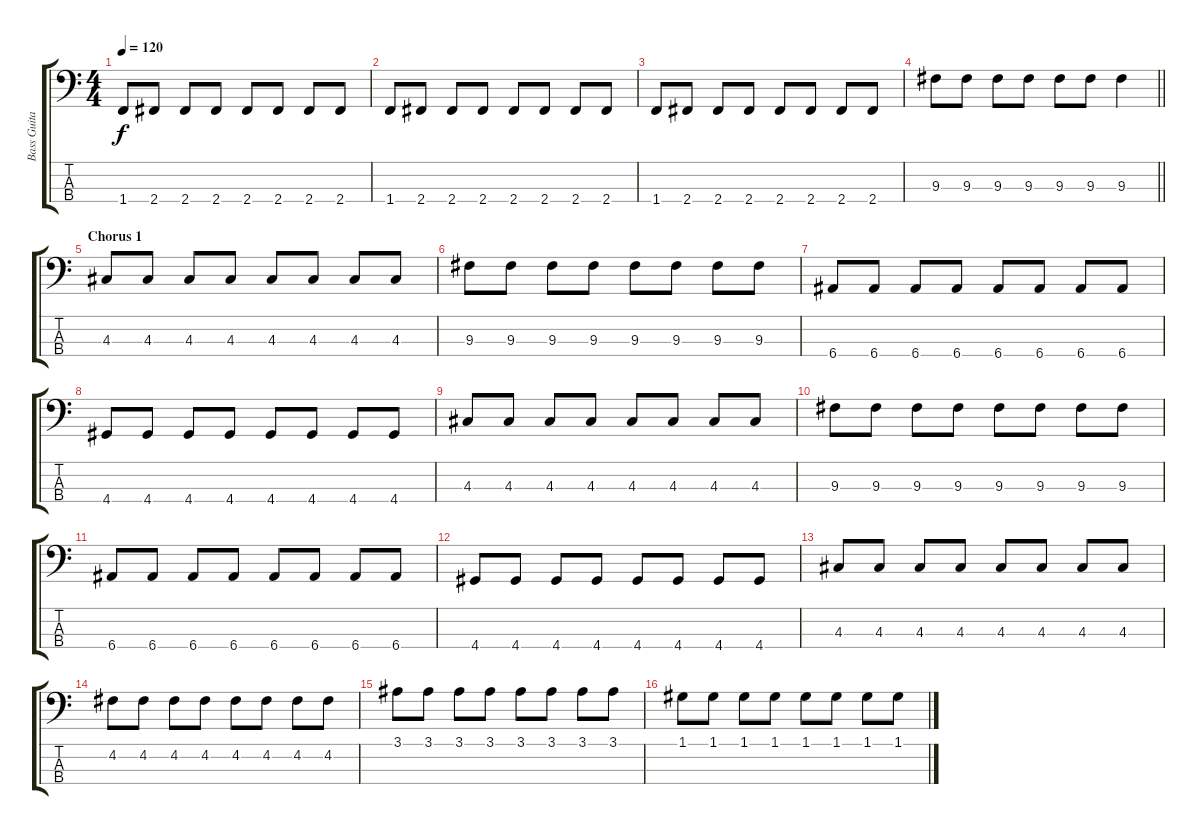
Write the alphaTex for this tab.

\track ("Bass Guitar" "Bass Guita") {instrument electricbassfinger}
\staff {score tabs}
\tuning (G2 D2 A1 E1) {hide}
\ts (4 4)
\tempo 120
\clef f4
\ks c
1.4.8{dy f} 2.4.8 2.4.8 2.4.8 2.4.8 2.4.8 2.4.8 2.4.8 |
1.4.8 2.4.8 2.4.8 2.4.8 2.4.8 2.4.8 2.4.8 2.4.8 |
1.4.8 2.4.8 2.4.8 2.4.8 2.4.8 2.4.8 2.4.8 2.4.8 |
\barLineRight lightlight
9.3.8 9.3.8 9.3.8 9.3.8 9.3.8 9.3.8 9.3.4 |
\section ("" "Chorus 1")
4.3.8 4.3.8 4.3.8 4.3.8 4.3.8 4.3.8 4.3.8 4.3.8 |
9.3.8 9.3.8 9.3.8 9.3.8 9.3.8 9.3.8 9.3.8 9.3.8 |
6.4.8 6.4.8 6.4.8 6.4.8 6.4.8 6.4.8 6.4.8 6.4.8 |
4.4.8 4.4.8 4.4.8 4.4.8 4.4.8 4.4.8 4.4.8 4.4.8 |
4.3.8 4.3.8 4.3.8 4.3.8 4.3.8 4.3.8 4.3.8 4.3.8 |
9.3.8 9.3.8 9.3.8 9.3.8 9.3.8 9.3.8 9.3.8 9.3.8 |
6.4.8 6.4.8 6.4.8 6.4.8 6.4.8 6.4.8 6.4.8 6.4.8 |
4.4.8 4.4.8 4.4.8 4.4.8 4.4.8 4.4.8 4.4.8 4.4.8 |
4.3.8 4.3.8 4.3.8 4.3.8 4.3.8 4.3.8 4.3.8 4.3.8 |
4.2.8 4.2.8 4.2.8 4.2.8 4.2.8 4.2.8 4.2.8 4.2.8 |
3.1.8 3.1.8 3.1.8 3.1.8 3.1.8 3.1.8 3.1.8 3.1.8 |
1.1.8 1.1.8 1.1.8 1.1.8 1.1.8 1.1.8 1.1.8 1.1.8
